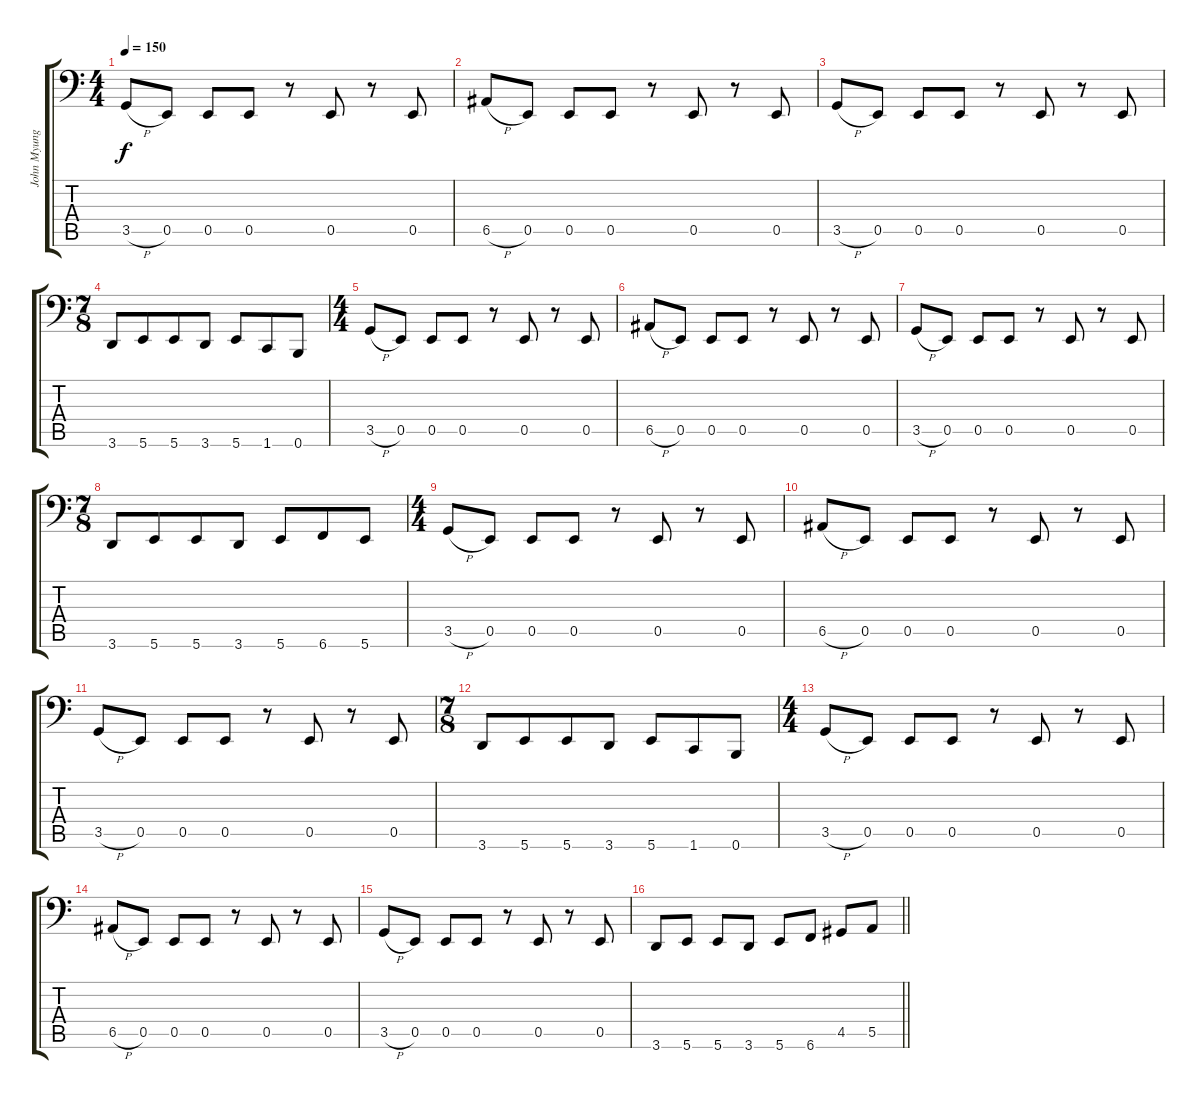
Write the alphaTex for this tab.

\track ("John Myung - Bass" "John Myung") {instrument electricbassfinger}
\staff {score tabs}
\tuning (C3 G2 D2 A1 E1 B0) {hide}
\ts (4 4)
\tempo 150
\clef f4
\ks c
3.5{h}.8{dy f} 0.5.8 0.5.8 0.5.8 r.8 0.5.8 r.8 0.5.8 |
6.5{h}.8 0.5.8 0.5.8 0.5.8 r.8 0.5.8 r.8 0.5.8 |
3.5{h}.8 0.5.8 0.5.8 0.5.8 r.8 0.5.8 r.8 0.5.8 |
\ts (7 8)
3.6.8 5.6.8 5.6.8 3.6.8 5.6.8 1.6.8 0.6.8 |
\ts (4 4)
3.5{h}.8 0.5.8 0.5.8 0.5.8 r.8 0.5.8 r.8 0.5.8 |
6.5{h}.8 0.5.8 0.5.8 0.5.8 r.8 0.5.8 r.8 0.5.8 |
3.5{h}.8 0.5.8 0.5.8 0.5.8 r.8 0.5.8 r.8 0.5.8 |
\ts (7 8)
3.6.8 5.6.8 5.6.8 3.6.8 5.6.8 6.6.8 5.6.8 |
\ts (4 4)
3.5{h}.8 0.5.8 0.5.8 0.5.8 r.8 0.5.8 r.8 0.5.8 |
6.5{h}.8 0.5.8 0.5.8 0.5.8 r.8 0.5.8 r.8 0.5.8 |
3.5{h}.8 0.5.8 0.5.8 0.5.8 r.8 0.5.8 r.8 0.5.8 |
\ts (7 8)
3.6.8 5.6.8 5.6.8 3.6.8 5.6.8 1.6.8 0.6.8 |
\ts (4 4)
3.5{h}.8 0.5.8 0.5.8 0.5.8 r.8 0.5.8 r.8 0.5.8 |
6.5{h}.8 0.5.8 0.5.8 0.5.8 r.8 0.5.8 r.8 0.5.8 |
3.5{h}.8 0.5.8 0.5.8 0.5.8 r.8 0.5.8 r.8 0.5.8 |
\barLineRight lightlight
3.6.8 5.6.8 5.6.8 3.6.8 5.6.8 6.6.8 4.5.8 5.5.8
